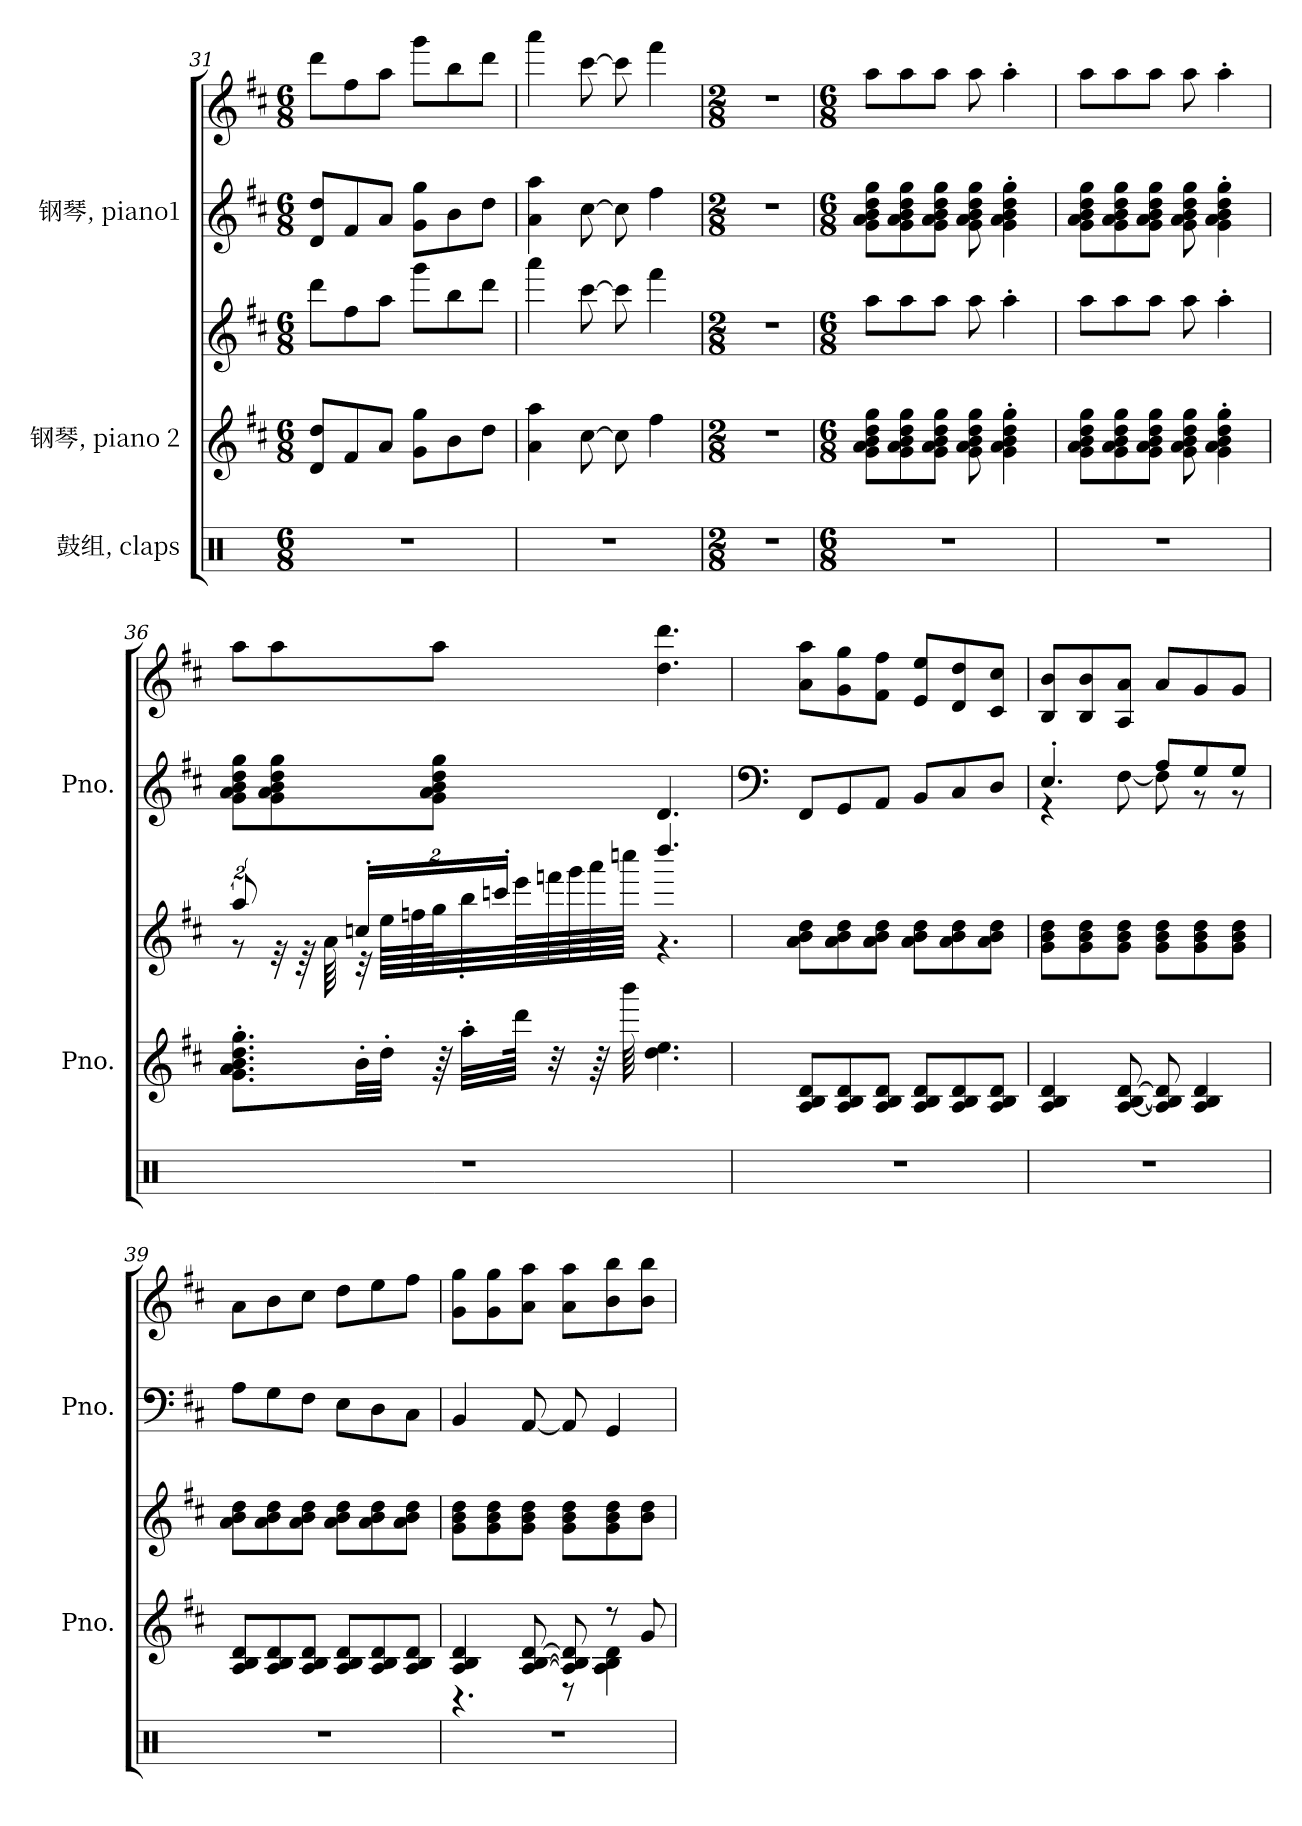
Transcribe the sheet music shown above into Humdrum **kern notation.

**kern	**kern	**kern	**kern	**kern
*part3	*part2	*part2	*part1	*part1
*staff5	*staff4	*staff3	*staff2	*staff1
*I"鼓组, claps	*I"钢琴, piano 2	*	*I"钢琴, piano1	*
*	*I'Pno.	*	*I'Pno.	*
*clefX	*clefG2	*clefG2	*clefG2	*clefG2
*k[]	*k[f#c#]	*k[f#c#]	*k[f#c#]	*k[f#c#]
*M6/8	*M6/8	*M6/8	*M6/8	*M6/8
=31	=31	=31	=31	=31
2.r	8d/ 8dd/L	8ddd\L	8d/ 8dd/L	8ddd\L
.	8f#/	8ff#\	8f#/	8ff#\
.	8a/J	8aa\J	8a/J	8aa\J
.	8g\ 8gg\L	8ggg\L	8g\ 8gg\L	8ggg\L
.	8b\	8bb\	8b\	8bb\
.	8dd\J	8ddd\J	8dd\J	8ddd\J
=32	=32	=32	=32	=32
2.r	4a\ 4aa\	4aaa\	4a\ 4aa\	4aaa\
.	[8cc#\	[8ccc#\	[8cc#\	[8ccc#\
.	8cc#\]	8ccc#\]	8cc#\]	8ccc#\]
.	4ff#\	4fff#\	4ff#\	4fff#\
=33	=33	=33	=33	=33
*M2/8	*M2/8	*M2/8	*M2/8	*M2/8
4r	4r	4r	4r	4r
!!LO:PB:g=z
=34	=34	=34	=34	=34
*M6/8	*M6/8	*M6/8	*M6/8	*M6/8
2.r	8g\ 8a\ 8b\ 8dd\ 8gg\L	8aa\L	8g\ 8a\ 8b\ 8dd\ 8gg\L	8aa\L
.	8g\ 8a\ 8b\ 8dd\ 8gg\	8aa\	8g\ 8a\ 8b\ 8dd\ 8gg\	8aa\
.	8g\ 8a\ 8b\ 8dd\ 8gg\J	8aa\J	8g\ 8a\ 8b\ 8dd\ 8gg\J	8aa\J
.	8g\ 8a\ 8b\ 8dd\ 8gg\	8aa\	8g\ 8a\ 8b\ 8dd\ 8gg\	8aa\
.	4g\' 4a\' 4b\' 4dd\' 4gg\'	4aa'\	4g\' 4a\' 4b\' 4dd\' 4gg\'	4aa'\
=35	=35	=35	=35	=35
2.r	8g\ 8a\ 8b\ 8dd\ 8gg\L	8aa\L	8g\ 8a\ 8b\ 8dd\ 8gg\L	8aa\L
.	8g\ 8a\ 8b\ 8dd\ 8gg\	8aa\	8g\ 8a\ 8b\ 8dd\ 8gg\	8aa\
.	8g\ 8a\ 8b\ 8dd\ 8gg\J	8aa\J	8g\ 8a\ 8b\ 8dd\ 8gg\J	8aa\J
.	8g\ 8a\ 8b\ 8dd\ 8gg\	8aa\	8g\ 8a\ 8b\ 8dd\ 8gg\	8aa\
.	4g\' 4a\' 4b\' 4dd\' 4gg\'	4aa'\	4g\' 4a\' 4b\' 4dd\' 4gg\'	4aa'\
=36	=36	=36	=36	=36
*	*	*^	*	*
2.r	8.g\' 8.a\' 8.b\' 8.dd\' 8.gg\'L	16%3aa/	8r	8g\ 8a\ 8b\ 8dd\ 8gg\L	8aa\L
.	.	.	32r	8g\ 8a\ 8b\ 8dd\ 8gg\	8aa\
.	.	.	64r	.	.
.	.	.	64a\	.	.
.	32b'\LL	32%3ccn'/L	32r	.	.
.	32dd'\JJJ	.	64ee\LLLL	.	.
.	.	.	64ffn\	.	.
.	64r	.	64gg\J	8g\ 8a\ 8b\ 8dd\ 8gg\J	8aa\J
.	32aa'\LLL	.	32bb'\	.	.
.	.	32%3cccn'/J	.	.	.
.	64ddd\JJJk	.	64eee\L	.	.
.	32r	.	64fffn\	.	.
.	.	.	64ggg\	.	.
.	64r	.	64aaa\	.	.
.	64bbb\	.	64ccccn\JJJJ	.	.
.	4.dd\ 4.ee\	4.dddd/	4.r	4.d/	4.dd\ 4.ddd\
*	*	*v	*v	*	*
!!LO:LB:g=z
=37	=37	=37	=37	=37
*	*	*	*clefF4	*
2.r	8A/ 8B/ 8d/L	8a\ 8b\ 8dd\L	8FF#/L	8a\ 8aa\L
.	8A/ 8B/ 8d/	8a\ 8b\ 8dd\	8GG/	8g\ 8gg\
.	8A/ 8B/ 8d/J	8a\ 8b\ 8dd\J	8AA/J	8f#\ 8ff#\J
.	8A/ 8B/ 8d/L	8a\ 8b\ 8dd\L	8BB/L	8e/ 8ee/L
.	8A/ 8B/ 8d/	8a\ 8b\ 8dd\	8C#/	8d/ 8dd/
.	8A/ 8B/ 8d/J	8a\ 8b\ 8dd\J	8D/J	8c#/ 8cc#/J
=38	=38	=38	=38	=38
*	*	*	*^	*
2.r	4A/ 4B/ 4d/	8g\ 8b\ 8dd\L	4.E'/	4r	8B/ 8b/L
.	.	8g\ 8b\ 8dd\	.	.	8B/ 8b/
.	[8A/ [8B/ [8d/	8g\ 8b\ 8dd\J	.	[8F#\	8A/ 8a/J
.	8A/] 8B/] 8d/]	8g\ 8b\ 8dd\L	8A/L	8F#\]	8a/L
.	4A/ 4B/ 4d/	8g\ 8b\ 8dd\	8G/	8r	8g/
.	.	8g\ 8b\ 8dd\J	8G/J	8r	8g/J
*	*	*	*v	*v	*
=39	=39	=39	=39	=39
2.r	8A/ 8B/ 8d/L	8a\ 8b\ 8dd\L	8A\L	8a\L
.	8A/ 8B/ 8d/	8a\ 8b\ 8dd\	8G\	8b\
.	8A/ 8B/ 8d/J	8a\ 8b\ 8dd\J	8F#\J	8cc#\J
.	8A/ 8B/ 8d/L	8a\ 8b\ 8dd\L	8E\L	8dd\L
.	8A/ 8B/ 8d/	8a\ 8b\ 8dd\	8D\	8ee\
.	8A/ 8B/ 8d/J	8a\ 8b\ 8dd\J	8C#\J	8ff#\J
!!LO:PB:g=z
=40	=40	=40	=40	=40
*	*^	*	*	*
2.r	4A/ 4B/ 4d/	4.r	8g\ 8b\ 8dd\L	4BB/	8g\ 8gg\L
.	.	.	8g\ 8b\ 8dd\	.	8g\ 8gg\
.	[8A/ [8B/ [8d/	.	8g\ 8b\ 8dd\J	[8AA/	8a\ 8aa\J
.	8A/] 8B/] 8d/]	8r	8g\ 8b\ 8dd\L	8AA/]	8a\ 8aa\L
.	8r	4A\ 4B\ 4d\	8g\ 8b\ 8dd\	4GG/	8b\ 8bb\
.	8g/	.	8b\ 8dd\J	.	8b\ 8bb\J
*	*v	*v	*	*	*
=	=	=	=	=
*-	*-	*-	*-	*-
